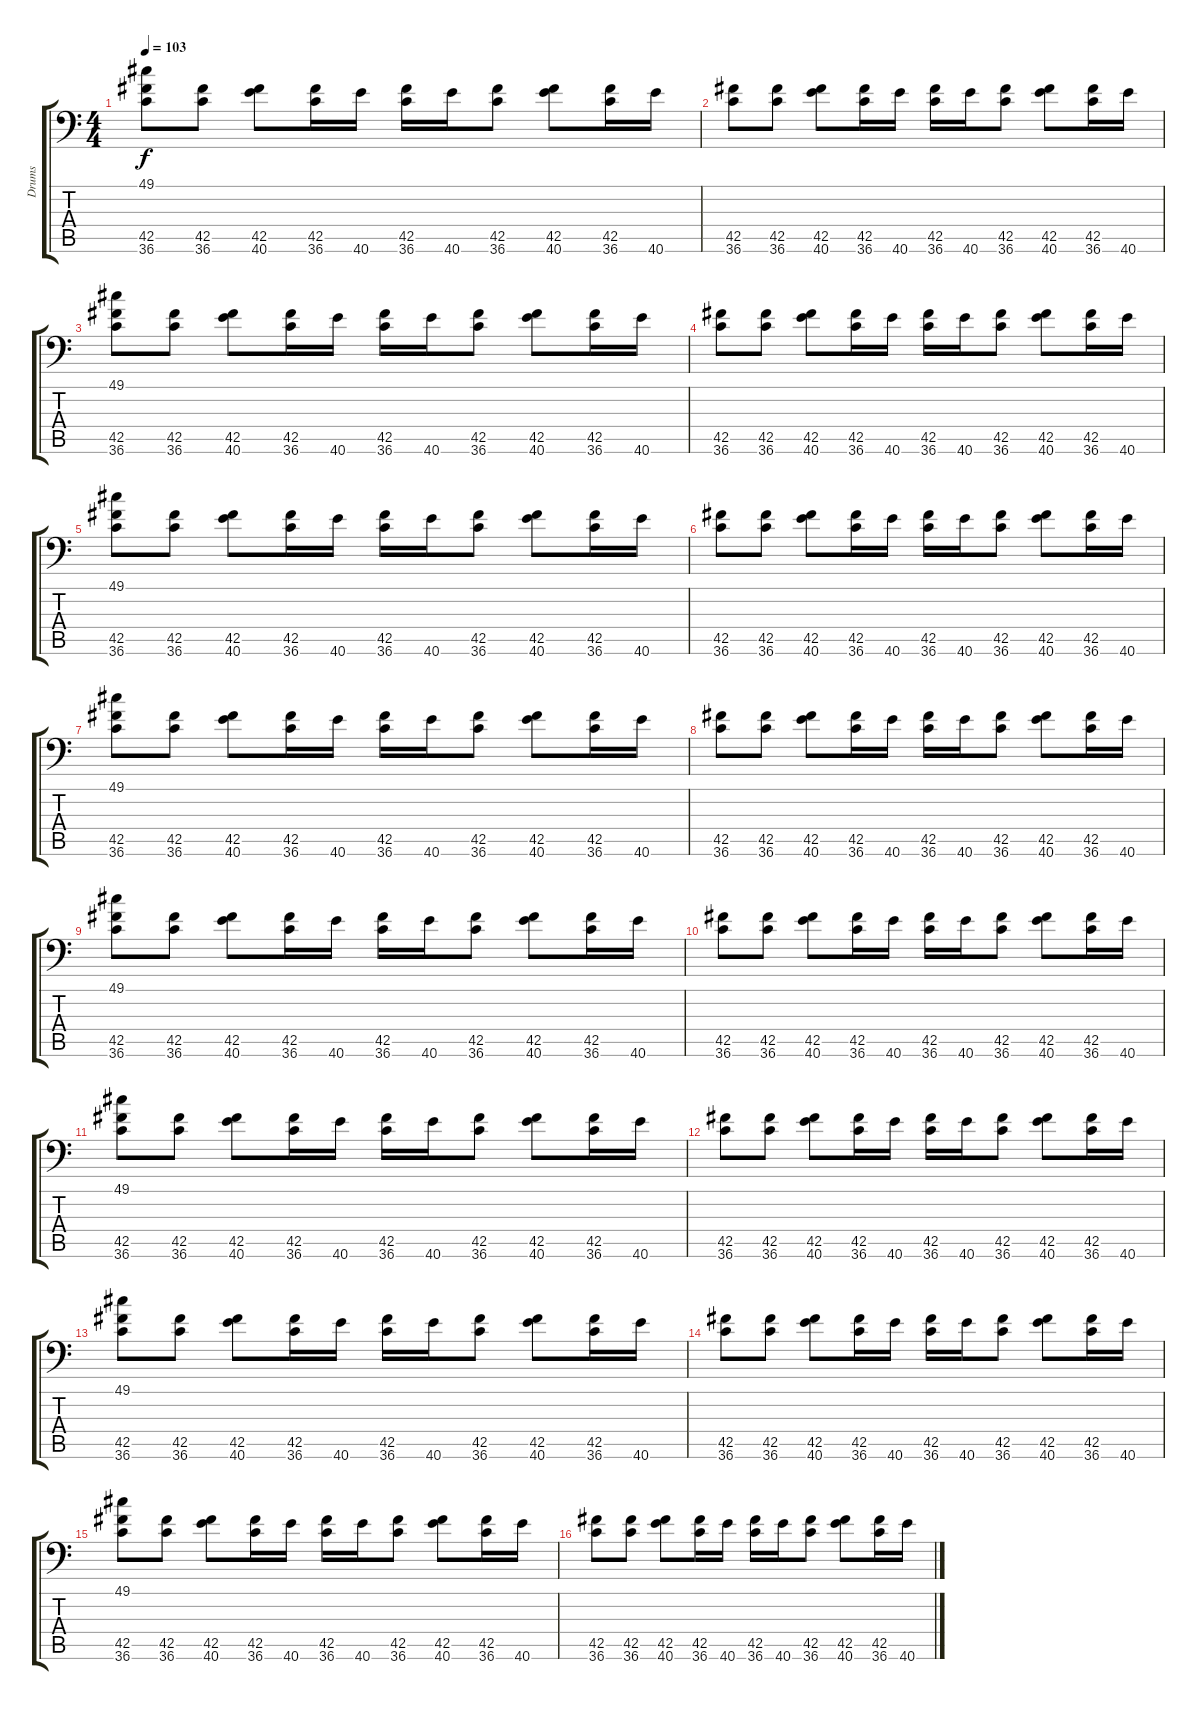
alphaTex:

\track ("Drums" "Drums") {instrument acousticgrandpiano}
\staff {score tabs}
\tuning (C-1 C-1 C-1 C-1 C-1 C-1) {hide}
\ts (4 4)
\tempo 103
\clef f4
\ks c
(49.1 42.5 36.6).8{dy f} (42.5 36.6).8 (42.5 40.6).8 (42.5 36.6).16 40.6.16 (42.5 36.6).16 40.6.16 (42.5 36.6).8 (42.5 40.6).8 (42.5 36.6).16 40.6.16 |
(42.5 36.6).8 (42.5 36.6).8 (42.5 40.6).8 (42.5 36.6).16 40.6.16 (42.5 36.6).16 40.6.16 (42.5 36.6).8 (42.5 40.6).8 (42.5 36.6).16 40.6.16 |
(49.1 42.5 36.6).8 (42.5 36.6).8 (42.5 40.6).8 (42.5 36.6).16 40.6.16 (42.5 36.6).16 40.6.16 (42.5 36.6).8 (42.5 40.6).8 (42.5 36.6).16 40.6.16 |
(42.5 36.6).8 (42.5 36.6).8 (42.5 40.6).8 (42.5 36.6).16 40.6.16 (42.5 36.6).16 40.6.16 (42.5 36.6).8 (42.5 40.6).8 (42.5 36.6).16 40.6.16 |
(49.1 42.5 36.6).8 (42.5 36.6).8 (42.5 40.6).8 (42.5 36.6).16 40.6.16 (42.5 36.6).16 40.6.16 (42.5 36.6).8 (42.5 40.6).8 (42.5 36.6).16 40.6.16 |
(42.5 36.6).8 (42.5 36.6).8 (42.5 40.6).8 (42.5 36.6).16 40.6.16 (42.5 36.6).16 40.6.16 (42.5 36.6).8 (42.5 40.6).8 (42.5 36.6).16 40.6.16 |
(49.1 42.5 36.6).8 (42.5 36.6).8 (42.5 40.6).8 (42.5 36.6).16 40.6.16 (42.5 36.6).16 40.6.16 (42.5 36.6).8 (42.5 40.6).8 (42.5 36.6).16 40.6.16 |
(42.5 36.6).8 (42.5 36.6).8 (42.5 40.6).8 (42.5 36.6).16 40.6.16 (42.5 36.6).16 40.6.16 (42.5 36.6).8 (42.5 40.6).8 (42.5 36.6).16 40.6.16 |
(49.1 42.5 36.6).8 (42.5 36.6).8 (42.5 40.6).8 (42.5 36.6).16 40.6.16 (42.5 36.6).16 40.6.16 (42.5 36.6).8 (42.5 40.6).8 (42.5 36.6).16 40.6.16 |
(42.5 36.6).8 (42.5 36.6).8 (42.5 40.6).8 (42.5 36.6).16 40.6.16 (42.5 36.6).16 40.6.16 (42.5 36.6).8 (42.5 40.6).8 (42.5 36.6).16 40.6.16 |
(49.1 42.5 36.6).8 (42.5 36.6).8 (42.5 40.6).8 (42.5 36.6).16 40.6.16 (42.5 36.6).16 40.6.16 (42.5 36.6).8 (42.5 40.6).8 (42.5 36.6).16 40.6.16 |
(42.5 36.6).8 (42.5 36.6).8 (42.5 40.6).8 (42.5 36.6).16 40.6.16 (42.5 36.6).16 40.6.16 (42.5 36.6).8 (42.5 40.6).8 (42.5 36.6).16 40.6.16 |
(49.1 42.5 36.6).8 (42.5 36.6).8 (42.5 40.6).8 (42.5 36.6).16 40.6.16 (42.5 36.6).16 40.6.16 (42.5 36.6).8 (42.5 40.6).8 (42.5 36.6).16 40.6.16 |
(42.5 36.6).8 (42.5 36.6).8 (42.5 40.6).8 (42.5 36.6).16 40.6.16 (42.5 36.6).16 40.6.16 (42.5 36.6).8 (42.5 40.6).8 (42.5 36.6).16 40.6.16 |
(49.1 42.5 36.6).8 (42.5 36.6).8 (42.5 40.6).8 (42.5 36.6).16 40.6.16 (42.5 36.6).16 40.6.16 (42.5 36.6).8 (42.5 40.6).8 (42.5 36.6).16 40.6.16 |
(42.5 36.6).8 (42.5 36.6).8 (42.5 40.6).8 (42.5 36.6).16 40.6.16 (42.5 36.6).16 40.6.16 (42.5 36.6).8 (42.5 40.6).8 (42.5 36.6).16 40.6.16
